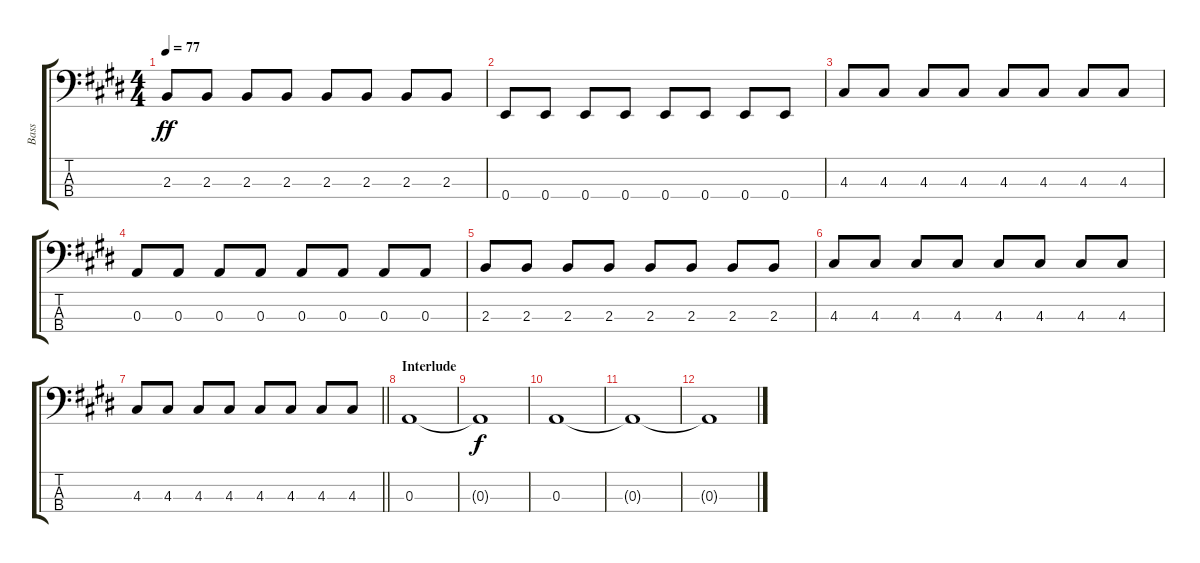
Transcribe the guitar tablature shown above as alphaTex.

\track ("Bass" "Bass") {instrument electricbassfinger}
\staff {score tabs}
\tuning (G2 D2 A1 E1) {hide}
\ts (4 4)
\tempo 77
\clef f4
\ks c#minor
2.3.8{dy ff} 2.3.8 2.3.8 2.3.8 2.3.8 2.3.8 2.3.8 2.3.8 |
0.4.8 0.4.8 0.4.8 0.4.8 0.4.8 0.4.8 0.4.8 0.4.8 |
4.3.8 4.3.8 4.3.8 4.3.8 4.3.8 4.3.8 4.3.8 4.3.8 |
0.3.8 0.3.8 0.3.8 0.3.8 0.3.8 0.3.8 0.3.8 0.3.8 |
2.3.8 2.3.8 2.3.8 2.3.8 2.3.8 2.3.8 2.3.8 2.3.8 |
4.3.8 4.3.8 4.3.8 4.3.8 4.3.8 4.3.8 4.3.8 4.3.8 |
\barLineRight lightlight
4.3.8 4.3.8 4.3.8 4.3.8 4.3.8 4.3.8 4.3.8 4.3.8 |
\section ("" "Interlude")
0.3.1 |
0.3{t}.1{dy f} |
0.3.1 |
0.3{t}.1 |
0.3{t}.1
